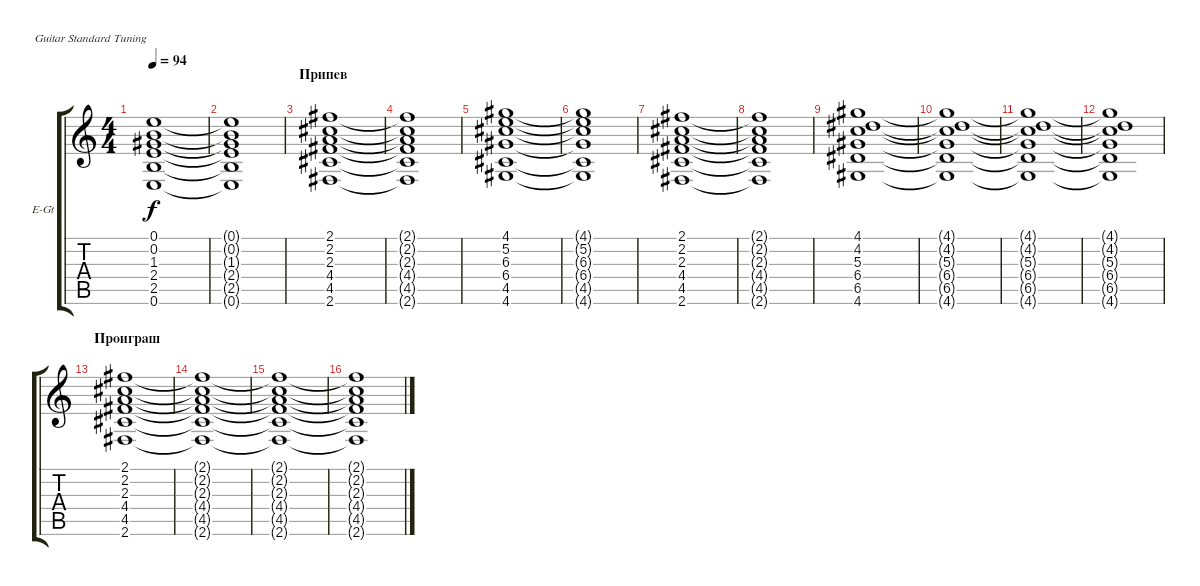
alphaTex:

\defaultSystemsLayout 4
\bracketExtendMode groupsimilarinstruments
\firstSystemTrackNameOrientation horizontal
\otherSystemsTrackNameOrientation horizontal
\track ("А. Андреев (клавиши)" "E-Gt") {instrument electricguitarclean}
\staff {score tabs}
\tuning (E4 B3 G3 D3 A2 E2)
\ts (4 4)
\tempo 94
\clef g2
\scale
0.333333
\ks c
(0.6 2.5 2.4 1.3 0.2 0.1).1{dy f} |
\scale
0.333333 (0.6{t} 2.5{t} 2.4{t} 1.3{t} 0.2{t} 0.1{t}).1 |
\section ("" "Припев")
\scale
0.333333 (2.6 4.5 4.4 2.3 2.2 2.1).1 |
\scale
0.333333 (2.6{t} 4.5{t} 4.4{t} 2.3{t} 2.2{t} 2.1{t}).1 |
\scale
0.333333 (4.6 4.5 6.4 6.3 5.2 4.1).1 |
\scale
0.333333 (4.6{t} 4.5{t} 6.4{t} 6.3{t} 5.2{t} 4.1{t}).1 |
\scale
0.333333 (2.6 4.5 4.4 2.3 2.2 2.1).1 |
\scale
0.333333 (2.6{t} 4.5{t} 4.4{t} 2.3{t} 2.2{t} 2.1{t}).1 |
\scale
0.333333 (4.6 6.5 6.4 5.3 4.2 4.1).1 |
\scale
0.333333 (4.6{t} 6.5{t} 6.4{t} 5.3{t} 4.2{t} 4.1{t}).1 |
\scale
0.333333 (4.6{t} 6.5{t} 6.4{t} 5.3{t} 4.2{t} 4.1{t}).1 |
\scale
0.333333 (4.6{t} 6.5{t} 6.4{t} 5.3{t} 4.2{t} 4.1{t}).1 |
\section ("" "Проиграш")
\scale
0.333333 (2.6 4.5 4.4 2.3 2.2 2.1).1 |
\scale
0.333333 (2.6{t} 4.5{t} 4.4{t} 2.3{t} 2.2{t} 2.1{t}).1 |
\scale
0.333333 (2.6{t} 4.5{t} 4.4{t} 2.3{t} 2.2{t} 2.1{t}).1 |
\scale
0.333333 (2.6{t} 4.5{t} 4.4{t} 2.3{t} 2.2{t} 2.1{t}).1
